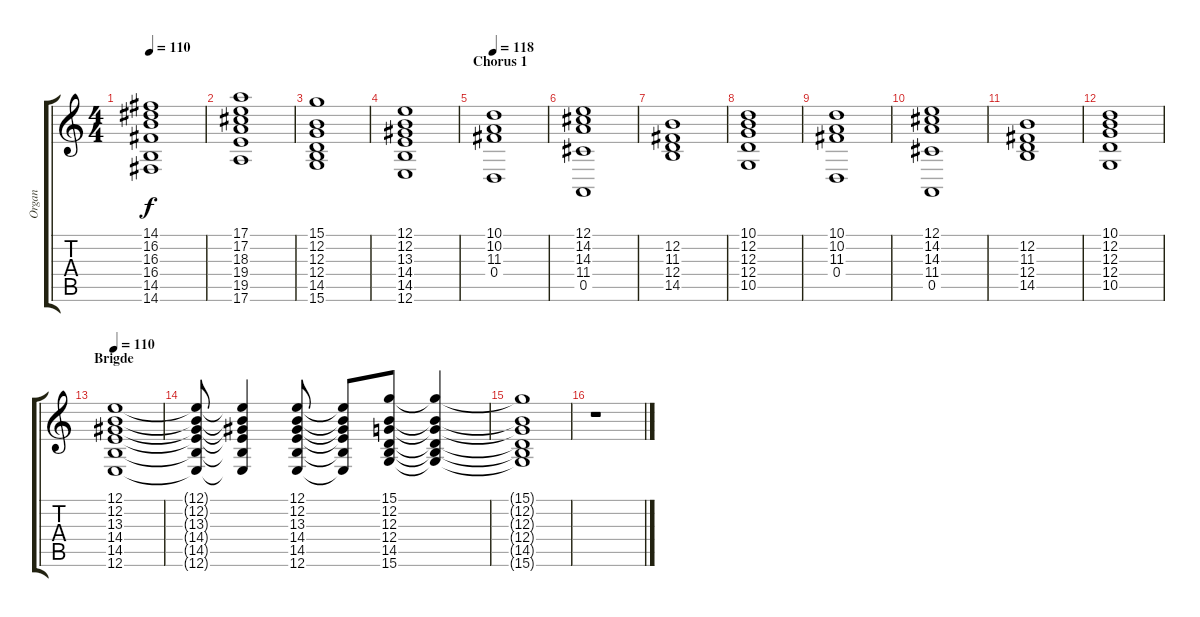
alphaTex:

\track ("Organ" "Organ") {instrument drawbarorgan}
\staff {score tabs}
\tuning (E4 B3 G3 D3 A2 E2) {hide}
\ts (4 4)
\tempo 110
\clef g2
\ks c
(14.1 16.2 16.3 16.4 14.5 14.6).1{dy f} |
(17.1 17.2 18.3 19.4 19.5 17.6).1 |
(15.1 12.2 12.3 12.4 14.5 15.6).1 |
(12.1 12.2 13.3 14.4 14.5 12.6).1 |
\section ("" "Chorus 1")
\tempo 118
(10.1 10.2 11.3 0.4).1 |
(12.1 14.2 14.3 11.4 0.5).1 |
(12.2 11.3 12.4 14.5).1 |
(10.1 12.2 12.3 12.4 10.5).1 |
(10.1 10.2 11.3 0.4).1 |
(12.1 14.2 14.3 11.4 0.5).1 |
(12.2 11.3 12.4 14.5).1 |
(10.1 12.2 12.3 12.4 10.5).1 |
\section ("" "Brigde")
\tempo 110
(12.1 12.2 13.3 14.4 14.5 12.6).1 |
(12.1{t} 12.2{t} 13.3{t} 14.4{t} 14.5{t} 12.6{t}).8 (12.1{t} 12.2{t} 13.3{t} 14.4{t} 14.5{t} 12.6{t}).4 (12.1 12.2 13.3 14.4 14.5 12.6).8 (12.1{t} 12.2{t} 13.3{t} 14.4{t} 14.5{t} 12.6{t}).8 (15.1 12.2 12.3 12.4 14.5 15.6).8 (15.1{t} 12.2{t} 12.3{t} 12.4{t} 14.5{t} 15.6{t}).4 |
(15.1{t} 12.2{t} 12.3{t} 12.4{t} 14.5{t} 15.6{t}).1 |
r.1
